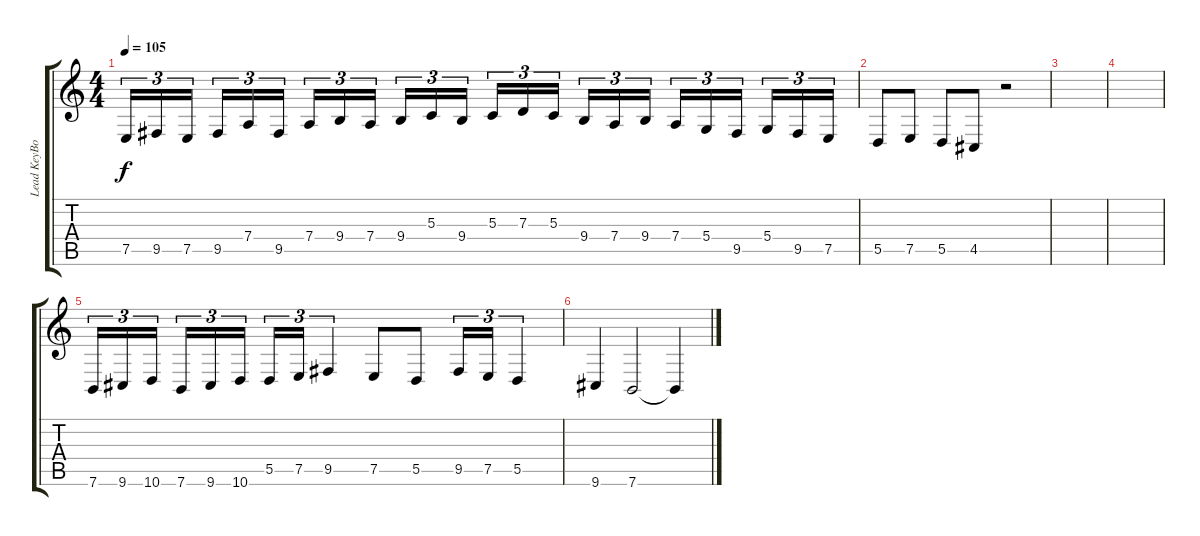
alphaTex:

\track ("Lead KeyBoard" "Lead KeyBo") {instrument tremolostrings}
\staff {score tabs}
\tuning (E4 B3 G3 D3 A2 E2) {hide}
\ts (4 4)
\tempo 105
\clef g2
\ks c
7.5.16{tu (3 2) dy f} 9.5.16{tu (3 2)} 7.5.16{tu (3 2)} 9.5.16{tu (3 2)} 7.4.16{tu (3 2)} 9.5.16{tu (3 2)} 7.4.16{tu (3 2)} 9.4.16{tu (3 2)} 7.4.16{tu (3 2)} 9.4.16{tu (3 2)} 5.3.16{tu (3 2)} 9.4.16{tu (3 2)} 5.3.16{tu (3 2)} 7.3.16{tu (3 2)} 5.3.16{tu (3 2)} 9.4.16{tu (3 2)} 7.4.16{tu (3 2)} 9.4.16{tu (3 2)} 7.4.16{tu (3 2)} 5.4.16{tu (3 2)} 9.5.16{tu (3 2)} 5.4.16{tu (3 2)} 9.5.16{tu (3 2)} 7.5.16{tu (3 2)} |
5.5.8 7.5.8 5.5.8 4.5.8 r.2 |
|
|
7.6.16{tu (3 2)} 9.6.16{tu (3 2)} 10.6.16{tu (3 2)} 7.6.16{tu (3 2)} 9.6.16{tu (3 2)} 10.6.16{tu (3 2)} 5.5.16{tu (3 2)} 7.5.16{tu (3 2)} 9.5.4{tu (3 2)} 7.5.8 5.5.8 9.5.16{tu (3 2)} 7.5.16{tu (3 2)} 5.5.4{tu (3 2)} |
9.6.4 7.6.2 7.6{t}.4
